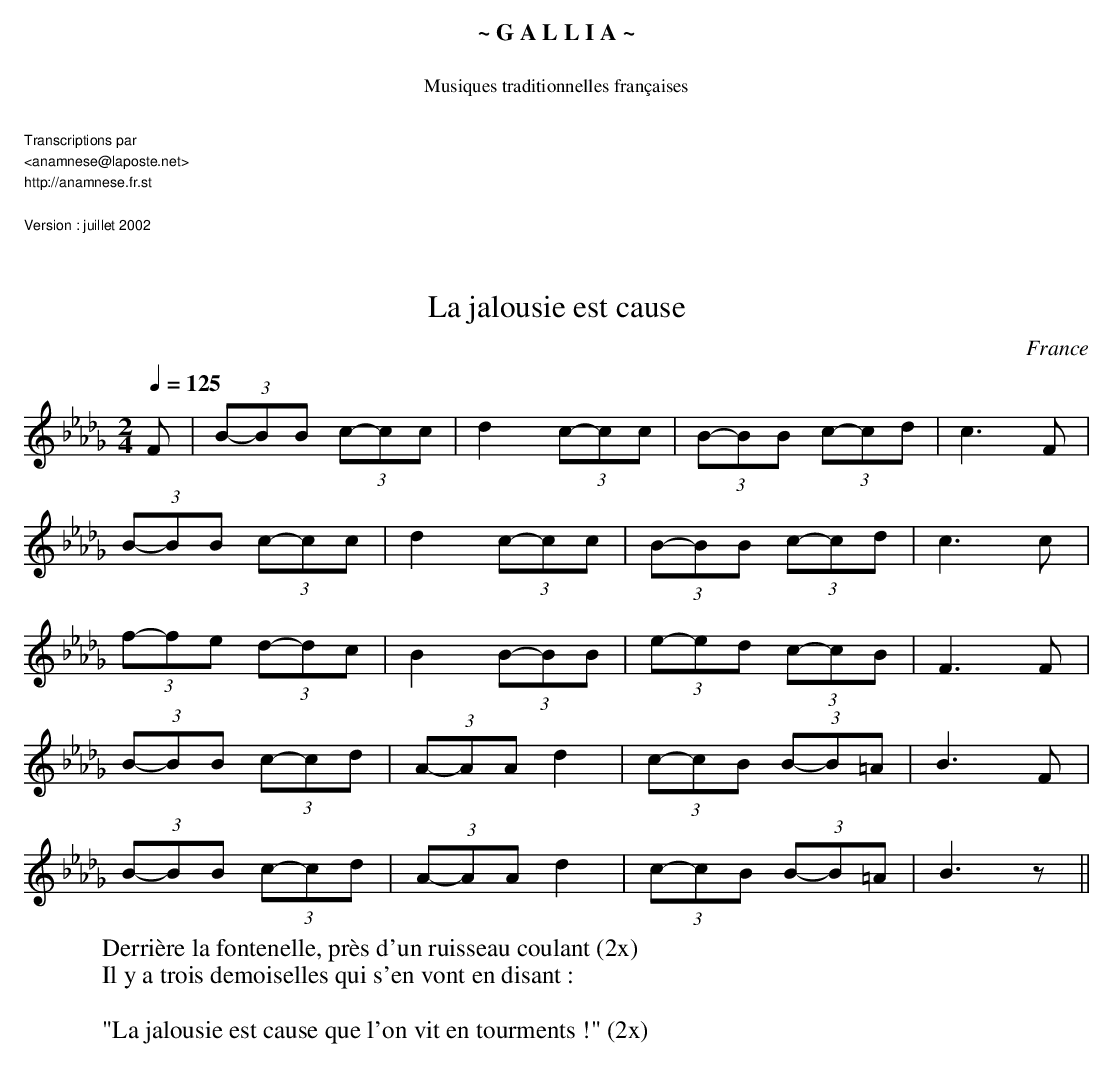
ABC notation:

X:1
T:La jalousie est cause
O:France
M:2/4
L:1/8
Q:1/4=125
K:Db
K:Bbm
F | (3B-BB (3c-cc | d2 (3c-cc | (3B-BB (3c-cd | c3F |
    (3B-BB (3c-cc | d2 (3c-cc | (3B-BB (3c-cd | c3c |
    (3f-fe (3d-dc | B2 (3B-BB | (3e-ed (3c-cB | F3F |
    (3B-BB (3c-cd | (3A-AA d2 | (3c-cB (3B-B=A| B3F |
    (3B-BB (3c-cd | (3A-AA d2 | (3c-cB (3B-B=A| B3z ||
W:Derrière la fontenelle, près d'un ruisseau coulant (2x)
W:Il y a trois demoiselles qui s'en vont en disant :
W:
W:   "La jalousie est cause que l'on vit en tourments !" (2x)
